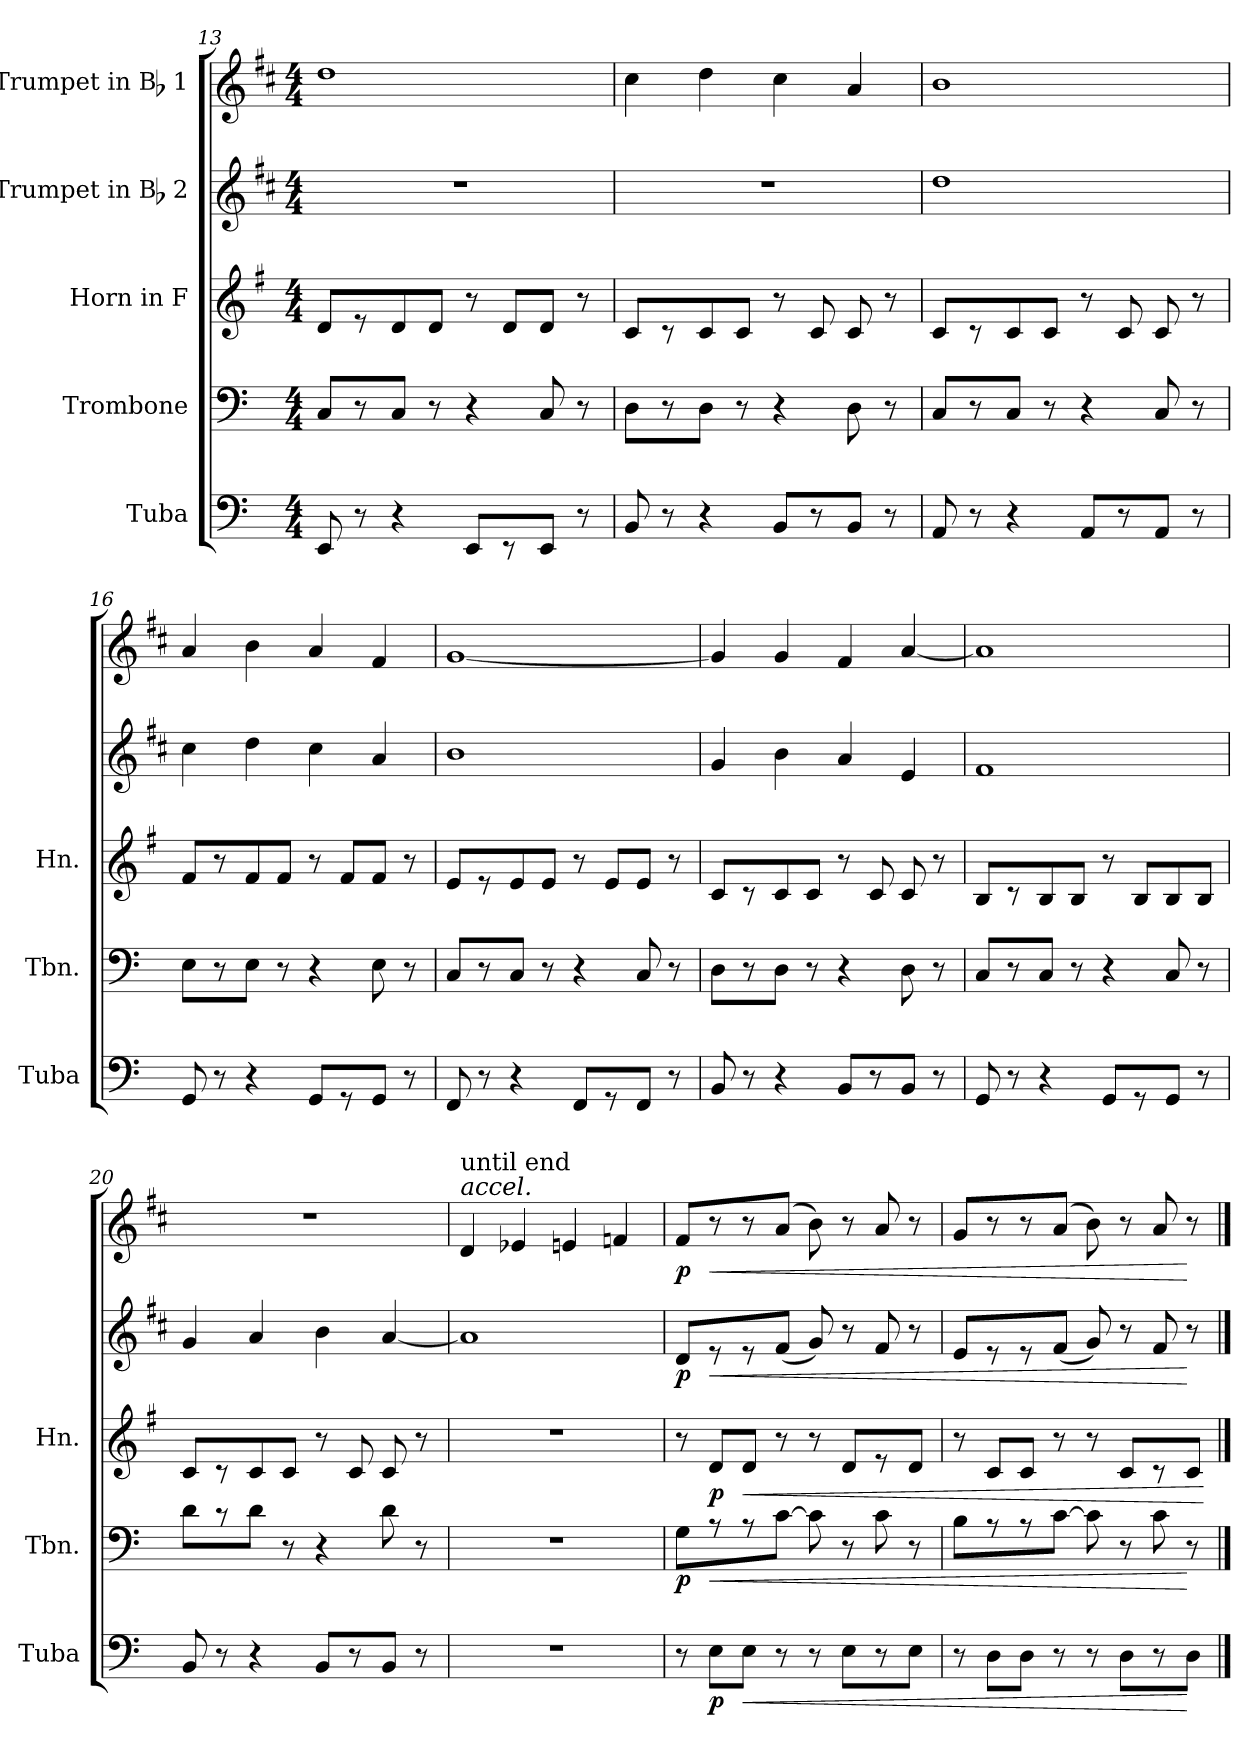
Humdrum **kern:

**kern	**dynam	**kern	**dynam	**kern	**dynam	**kern	**dynam	**kern	**dynam
*part5	*part5	*part4	*part4	*part3	*part3	*part2	*part2	*part1	*part1
*staff5	*staff5	*staff4	*staff4	*staff3	*staff3	*staff2	*staff2	*staff1	*staff1
*I"Tuba	*	*I"Trombone	*	*I"Horn in F	*	*I"Trumpet in Bb 2	*	*I"Trumpet in Bb 1	*
*I'Tuba	*	*I'Tbn.	*	*I'Hn.	*	*	*	*	*
*clefF4	*	*clefF4	*	*clefG2	*	*clefG2	*	*clefG2	*
*	*	*	*	*ITrd4c7	*	*ITrd1c2	*	*ITrd1c2	*
*k[]	*	*k[]	*	*k[]	*	*k[]	*	*k[]	*
*C:	*	*C:	*	*C:	*	*C:	*	*C:	*
*M4/4	*	*M4/4	*	*M4/4	*	*M4/4	*	*M4/4	*
=13	=13	=13	=13	=13	=13	=13	=13	=13	=13
8EE/	.	8C/L	.	8G/L	.	1r	.	1cc	.
8r	.	8r	.	8r	.	.	.	.	.
4r	.	8C/J	.	8G/	.	.	.	.	.
.	.	8r	.	8G/J	.	.	.	.	.
8EE/L	.	4r	.	8r	.	.	.	.	.
8r	.	.	.	8G/L	.	.	.	.	.
8EE/J	.	8C/	.	8G/J	.	.	.	.	.
8r	.	8r	.	8r	.	.	.	.	.
!!LO:LB:g=z
=14	=14	=14	=14	=14	=14	=14	=14	=14	=14
8BB/	.	8D\L	.	8F/L	.	1r	.	4b\	.
8r	.	8r	.	8r	.	.	.	.	.
4r	.	8D\J	.	8F/	.	.	.	4cc\	.
.	.	8r	.	8F/J	.	.	.	.	.
8BB/L	.	4r	.	8r	.	.	.	4b\	.
8r	.	.	.	8F/	.	.	.	.	.
8BB/J	.	8D\	.	8F/	.	.	.	4g/	.
8r	.	8r	.	8r	.	.	.	.	.
=15	=15	=15	=15	=15	=15	=15	=15	=15	=15
8AA/	.	8C/L	.	8F/L	.	1cc	.	1a	.
8r	.	8r	.	8r	.	.	.	.	.
4r	.	8C/J	.	8F/	.	.	.	.	.
.	.	8r	.	8F/J	.	.	.	.	.
8AA/L	.	4r	.	8r	.	.	.	.	.
8r	.	.	.	8F/	.	.	.	.	.
8AA/J	.	8C/	.	8F/	.	.	.	.	.
8r	.	8r	.	8r	.	.	.	.	.
=16	=16	=16	=16	=16	=16	=16	=16	=16	=16
8GG/	.	8E\L	.	8B/L	.	4b\	.	4g/	.
8r	.	8r	.	8r	.	.	.	.	.
4r	.	8E\J	.	8B/	.	4cc\	.	4a\	.
.	.	8r	.	8B/J	.	.	.	.	.
8GG/L	.	4r	.	8r	.	4b\	.	4g/	.
8r	.	.	.	8B/L	.	.	.	.	.
8GG/J	.	8E\	.	8B/J	.	4g/	.	4e/	.
8r	.	8r	.	8r	.	.	.	.	.
=17	=17	=17	=17	=17	=17	=17	=17	=17	=17
8FF/	.	8C/L	.	8A/L	.	1a	.	[1f	.
8r	.	8r	.	8r	.	.	.	.	.
4r	.	8C/J	.	8A/	.	.	.	.	.
.	.	8r	.	8A/J	.	.	.	.	.
8FF/L	.	4r	.	8r	.	.	.	.	.
8r	.	.	.	8A/L	.	.	.	.	.
8FF/J	.	8C/	.	8A/J	.	.	.	.	.
8r	.	8r	.	8r	.	.	.	.	.
!!LO:PB:g=z
=18	=18	=18	=18	=18	=18	=18	=18	=18	=18
8BB/	.	8D\L	.	8F/L	.	4f/	.	4f/]	.
8r	.	8r	.	8r	.	.	.	.	.
4r	.	8D\J	.	8F/	.	4a\	.	4f/	.
.	.	8r	.	8F/J	.	.	.	.	.
8BB/L	.	4r	.	8r	.	4g/	.	4e/	.
8r	.	.	.	8F/	.	.	.	.	.
8BB/J	.	8D\	.	8F/	.	4d/	.	[4g/	.
8r	.	8r	.	8r	.	.	.	.	.
=19	=19	=19	=19	=19	=19	=19	=19	=19	=19
8GG/	.	8C/L	.	8E/L	.	1e	.	1g]	.
8r	.	8r	.	8r	.	.	.	.	.
4r	.	8C/J	.	8E/	.	.	.	.	.
.	.	8r	.	8E/J	.	.	.	.	.
8GG/L	.	4r	.	8r	.	.	.	.	.
8r	.	.	.	8E/L	.	.	.	.	.
8GG/J	.	8C/	.	8E/	.	.	.	.	.
8r	.	8r	.	8E/J	.	.	.	.	.
=20	=20	=20	=20	=20	=20	=20	=20	=20	=20
8BB/	.	8d\L	.	8F/L	.	4f/	.	1r	.
8r	.	8r	.	8r	.	.	.	.	.
4r	.	8d\J	.	8F/	.	4g/	.	.	.
.	.	8r	.	8F/J	.	.	.	.	.
8BB/L	.	4r	.	8r	.	4a\	.	.	.
8r	.	.	.	8F/	.	.	.	.	.
8BB/J	.	8d\	.	8F/	.	[4g/	.	.	.
8r	.	8r	.	8r	.	.	.	.	.
=21	=21	=21	=21	=21	=21	=21	=21	=21	=21
!	!	!	!	!	!	!	!	!LO:TX:a:i:t=accel.	!
!	!	!	!	!	!	!	!	!LO:TX:a:t=until end	!
1r	.	1r	.	1r	.	1g]	.	4c/	.
.	.	.	.	.	.	.	.	4d-X/	.
.	.	.	.	.	.	.	.	4dn/	.
.	.	.	.	.	.	.	.	4e-X/	.
!!LO:LB:g=z
=22	=22	=22	=22	=22	=22	=22	=22	=22	=22
!	!	!	!LO:DY:b	!	!	!	!LO:DY:b	!	!LO:DY:b
8r	.	8G\L	p	8r	.	8c/L	p	8e/L	p
!	!LO:DY:b	!	!LO:HP:b	!	!LO:DY:b	!	!LO:HP:b	!	!LO:HP:b
8E\L	p	8r	<	8G/L	p	8r	<	8r	<
!	!LO:HP:b	!	!	!	!LO:HP:b	!	!	!	!
8E\J	<	8r	.	8G/J	<	8r	.	8r	.
8r	.	[8c\J	.	8r	.	(<8e/J	.	(<8g/J	.
8r	.	8c\]	.	8r	.	8f/)	.	8a\)	.
8E\L	.	8r	.	8G/L	.	8r	.	8r	.
8r	.	8c\	.	8r	.	8e/	.	8g/	.
8E\J	.	8r	.	8G/J	.	8r	.	8r	.
=23	=23	=23	=23	=23	=23	=23	=23	=23	=23
8r	.	8B\L	.	8r	.	8d/L	.	8f/L	.
8D\L	.	8r	.	8F/L	.	8r	.	8r	.
8D\J	.	8r	.	8F/J	.	8r	.	8r	.
8r	.	[8c\J	.	8r	.	(<8e/J	.	(<8g/J	.
8r	.	8c\]	.	8r	.	8f/)	.	8a\)	.
8D\L	.	8r	.	8F/L	.	8r	.	8r	.
8r	.	8c\	.	8r	.	8e/	.	8g/	.
8D\J	[	8r	[	8F/J	.	8r	[	8r	[
.	.	.	.	.	[	.	.	.	.
==	==	==	==	==	==	==	==	==	==
*-	*-	*-	*-	*-	*-	*-	*-	*-	*-
